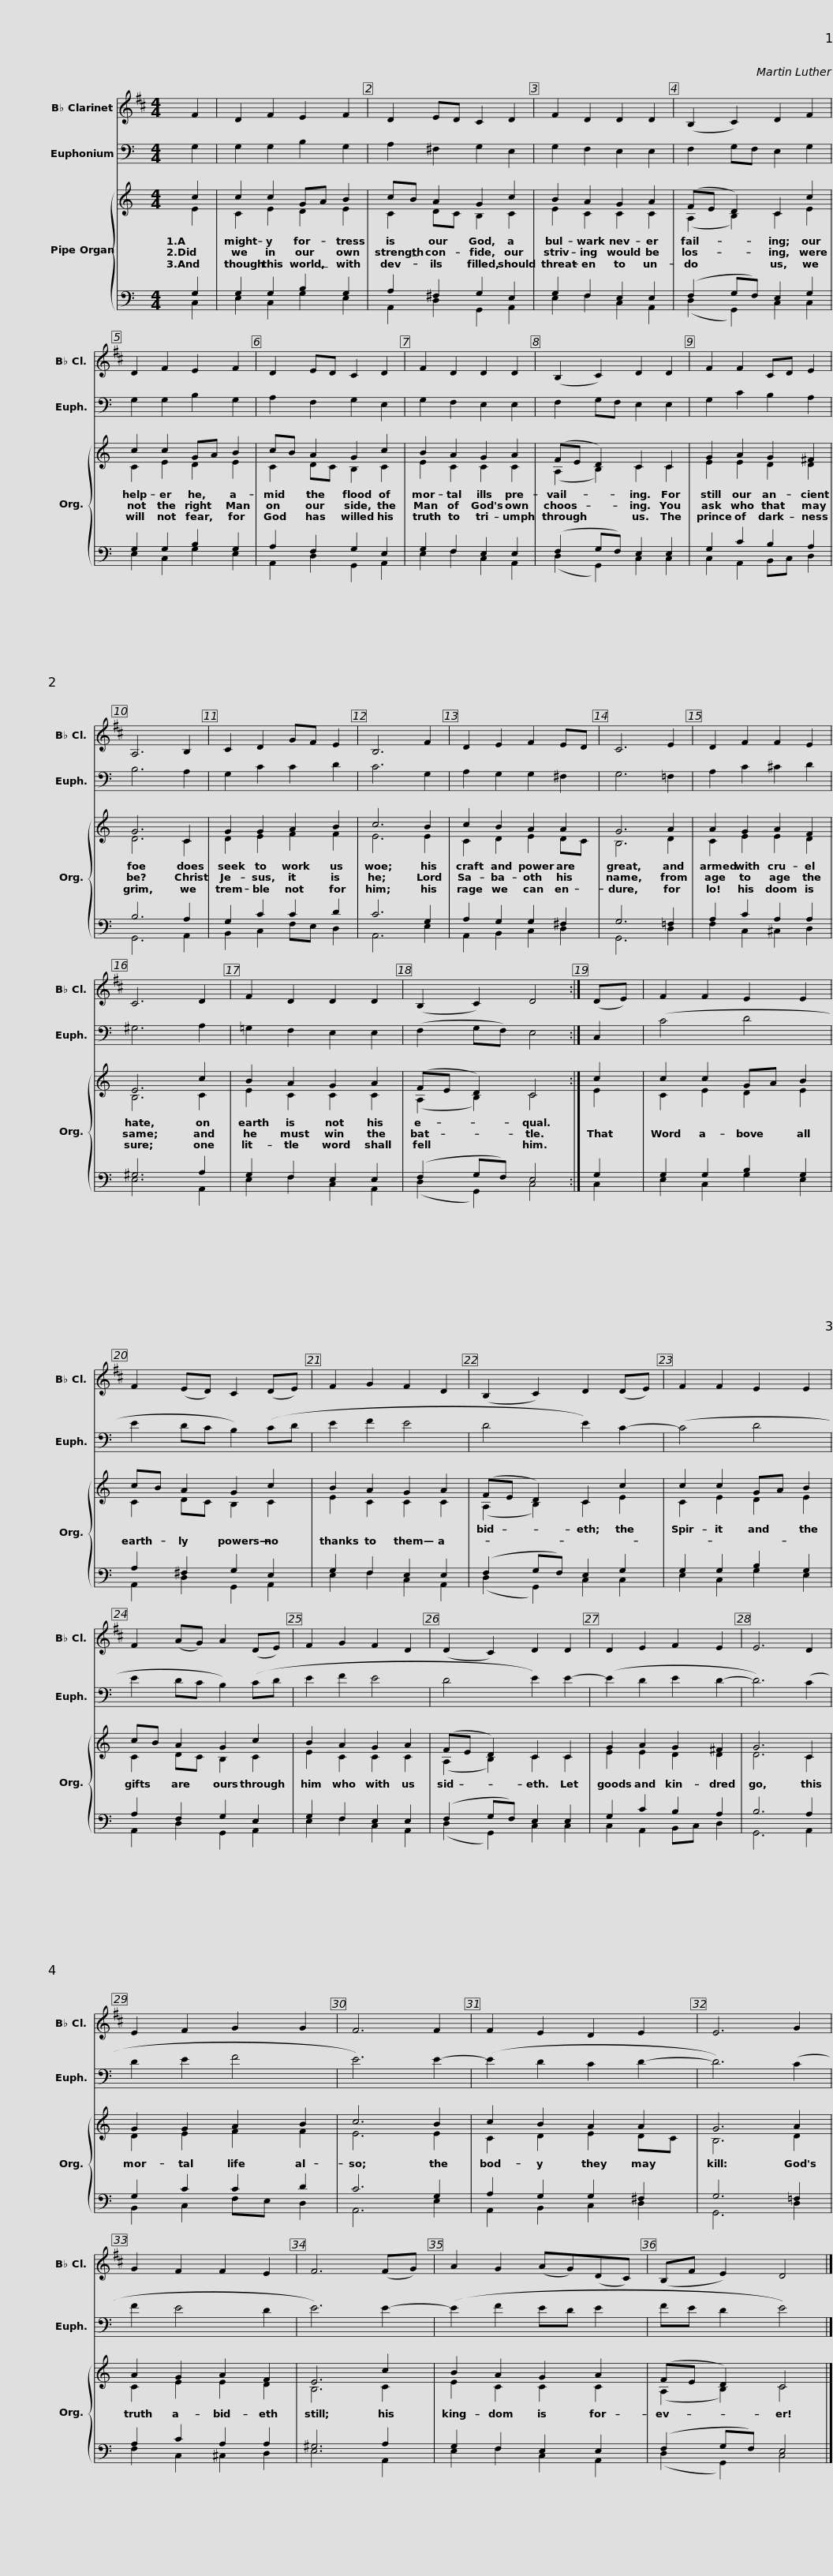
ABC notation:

X:1
%%score 1 2 { ( 3 4 ) | ( 5 6 ) }
L:1/8
M:4/4
I:linebreak $
K:C
V:1 treble transpose=-2
V:2 bass
V:3 treble
V:4 treble
V:5 bass
V:6 bass
V:1
[K:D] F2 | D2 F2 E2 F2 | D2 ED C2 D2 | F2 D2 D2 D2 |$ (B,2 C2) D2 F2 | %5
 D2 F2 E2 F2 | D2 ED C2 D2 | F2 D2 D2 D2 |$ (B,2 C2) D2 D2 | F2 F2 CD E2 | %10
 A,6 B,2 | C2 D2 GF E2 | B,6 F2 |$ D2 E2 F2 ED | C6 E2 | %15
 D2 F2 F2 E2 | C6 D2 | F2 D2 D2 D2 |$ (B,2 C2) D4 :| (DE) | %20
 F2 F2 E2 E2 | F2 (ED) C2 (DE) | F2 G2 F2 D2 |$ (B,2 C2) D2 (DE) | F2 F2 E2 E2 | %25
 F2 (AG) A2 (DE) | F2 G2 F2 D2 | (D2 C2) D2 D2 |$ D2 E2 F2 E2 | E6 D2 | %30
 E2 F2 G2 G2 | F6 F2 | F2 E2 D2 E2 | E6 G2 |$ G2 F2 F2 E2 | %35
 F6 (FG) | A2 G2 (AG)(DC) | (B,F E2) D4 |] %38
V:2
 G,2 | G,2 G,2 B,2 G,2 | A,2 ^F,2 G,2 E,2 | G,2 F,2 E,2 E,2 |$ F,2 G,F, E,2 G,2 | %5
 G,2 G,2 B,2 G,2 | A,2 F,2 G,2 E,2 | G,2 F,2 E,2 E,2 |$ F,2 G,F, E,2 E,2 | G,2 C2 B,2 A,2 | %10
 B,6 A,2 | G,2 C2 C2 D2 | C6 G,2 |$ A,2 G,2 G,2 ^F,2 | G,6 =F,2 | %15
 A,2 C2 ^C2 D2 | ^G,6 A,2 | =G,2 F,2 E,2 E,2 |$ (F,2 G,F,) E,4 :| C,2 | %20
 (C4 D4 | E2 DC B,2) (CD | E2 F2 E4 |$ D4 E2) C2- | (C4 D4 | %25
 E2 DC B,2) (CD | E2 F2 E4 | D4 E2) E2- |$ (E2 D2 E2 D2- | D6) (C2 | %30
 D2 E2 F4 | E6) E2- | (E2 D2 C2 D2- | D6) (C2 |$ F2 E4 D2 | %35
 E6) E2- | (E2 F2 ED E2 | FE D2 E4) |] %38
V:3
 c2 | c2 c2 GA B2 | cB A2 G2 c2 | B2 A2 G2 A2 |$ (FE D2) C2 c2 | %5
 c2 c2 GA B2 | cB A2 G2 c2 | B2 A2 G2 A2 |$ (FE D2) C2 C2 | G2 A2 G2 ^F2 | %10
 G6 C2 | G2 G2 A2 B2 | c6 B2 |$ c2 B2 A2 A2 | G6 A2 | %15
 A2 G2 A2 F2 | E6 c2 | B2 A2 G2 A2 |$ (FE D2) C4 :| c2 | %20
 c2 c2 GA B2 | cB A2 G2 c2 | B2 A2 G2 A2 |$ (FE D2) C2 c2 | c2 c2 GA B2 | %25
 cB A2 G2 c2 | B2 A2 G2 A2 | (FE D2) C2 C2 |$ G2 A2 G2 ^F2 | G6 C2 | %30
 G2 G2 A2 B2 | c6 B2 | c2 B2 A2 A2 | G6 A2 |$ A2 G2 A2 F2 | %35
 E6 c2 | B2 A2 G2 A2 | (FE D2) C4 |] %38
V:4
 E2 | C2 E2 D2 E2 | C2 DC B,2 C2 | E2 C2 C2 C2 |$ (A,2 B,2) C2 E2 | %5
 C2 E2 D2 E2 | C2 DC B,2 C2 | E2 C2 C2 C2 |$ (A,2 B,2) C2 C2 | E2 E2 D2 D2 | %10
 D6 C2 | D2 E2 F2 F2 | E6 E2 |$ C2 D2 E2 DC | B,6 D2 | %15
 C2 E2 E2 D2 | B,6 C2 | E2 C2 C2 C2 |$ (A,2 B,2) C4 :| E2 | %20
 C2 E2 D2 E2 | C2 DC B,2 C2 | E2 C2 C2 C2 |$ (A,2 B,2) C2 E2 | C2 E2 D2 E2 | %25
 C2 DC B,2 C2 | E2 C2 C2 C2 | (A,2 B,2) C2 C2 |$ E2 E2 D2 D2 | D6 C2 | %30
 D2 E2 F2 F2 | E6 E2 | C2 D2 E2 DC | B,6 D2 |$ C2 E2 E2 D2 | %35
 B,6 C2 | E2 C2 C2 C2 | (A,2 B,2) C4 |] %38
V:5
 G,2 | G,2 G,2 B,2 G,2 | A,2 ^F,2 G,2 E,2 | G,2 F,2 E,2 E,2 |$ (F,2 G,F,) E,2 G,2 | %5
 G,2 G,2 B,2 G,2 | A,2 F,2 G,2 E,2 | G,2 F,2 E,2 E,2 |$ (F,2 G,F,) E,2 E,2 | G,2 C2 B,2 A,2 | %10
 B,6 A,2 | G,2 C2 C2 D2 | C6 G,2 |$ A,2 G,2 G,2 ^F,2 | G,6 =F,2 | %15
 A,2 C2 A,2 A,2 | ^G,6 A,2 | G,2 F,2 E,2 E,2 |$ (F,2 G,F,) E,4 :| G,2 | %20
 G,2 G,2 B,2 G,2 | A,2 ^F,2 G,2 E,2 | G,2 F,2 E,2 E,2 |$ (F,2 G,F,) E,2 G,2 | G,2 G,2 B,2 G,2 | %25
 A,2 F,2 G,2 E,2 | G,2 F,2 E,2 E,2 | (F,2 G,F,) E,2 E,2 |$ G,2 C2 B,2 A,2 | B,6 A,2 | %30
 G,2 C2 C2 D2 | C6 G,2 | A,2 G,2 G,2 ^F,2 | G,6 =F,2 |$ A,2 C2 A,2 A,2 | %35
 ^G,6 A,2 | G,2 F,2 E,2 E,2 | (F,2 G,F,) E,4 |] %38
V:6
 C,2 | E,2 C,2 G,2 E,2 | A,,2 D,2 G,,2 A,,2 | E,2 F,2 C,2 A,,2 |$ (D,2 G,,2) C,2 C,2 | %5
 E,2 C,2 G,2 E,2 | A,,2 D,2 G,,2 A,,2 | E,2 F,2 C,2 A,,2 |$ (D,2 G,,2) C,2 C,2 | C,2 A,,2 B,,C, D,2 | %10
 G,,6 A,,2 | B,,2 C,2 F,E, D,2 | A,,6 E,2 |$ A,,2 B,,2 C,2 D,2 | G,,6 D,2 | %15
 F,2 C,2 ^C,2 D,2 | E,6 A,,2 | E,2 F,2 C,2 A,,2 |$ (D,2 G,,2) C,4 :| C,2 | %20
 E,2 C,2 G,2 E,2 | A,,2 D,2 G,,2 A,,2 | E,2 F,2 C,2 A,,2 |$ (D,2 G,,2) C,2 C,2 | E,2 C,2 G,2 E,2 | %25
 A,,2 D,2 G,,2 A,,2 | E,2 F,2 C,2 A,,2 | (D,2 G,,2) C,2 C,2 |$ C,2 A,,2 B,,C, D,2 | G,,6 A,,2 | %30
 B,,2 C,2 F,E, D,2 | A,,6 E,2 | A,,2 B,,2 C,2 D,2 | G,,6 D,2 |$ F,2 C,2 ^C,2 D,2 | %35
 E,6 A,,2 | E,2 F,2 C,2 A,,2 | (D,2 G,,2) C,4 |] %38
